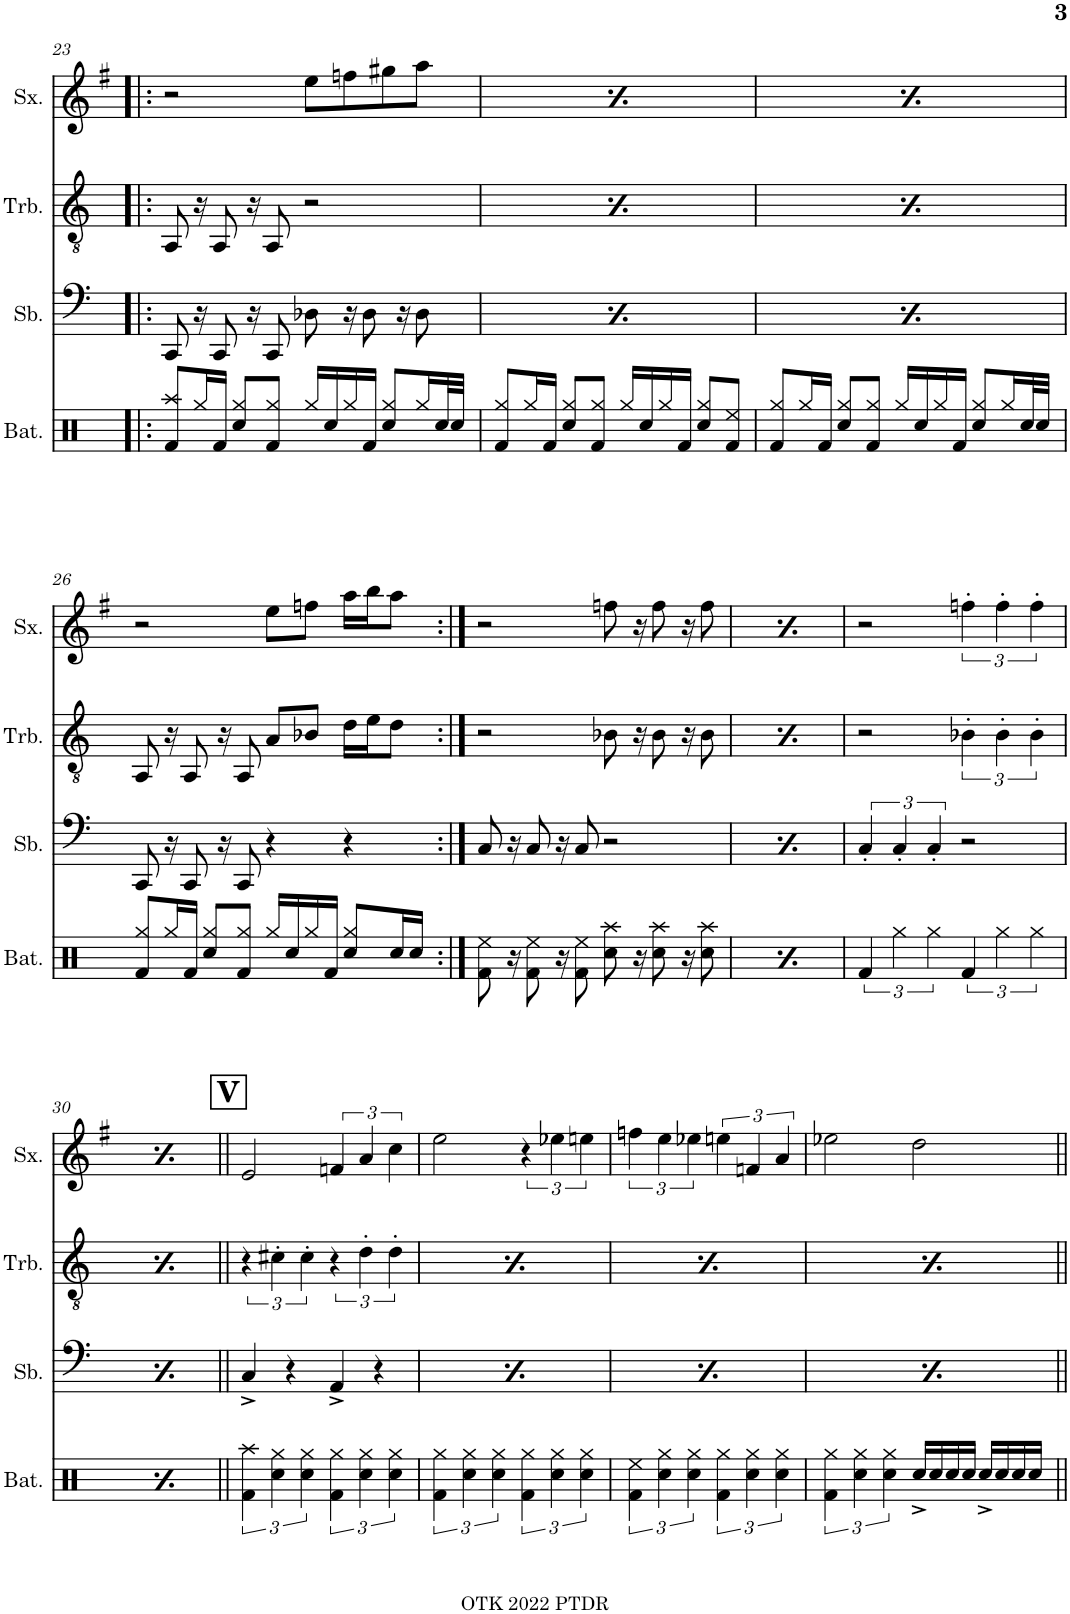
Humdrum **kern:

**kern	**kern	**kern
*part3	*part2	*part1
*staff3	*staff2	*staff1
*I"Sousaphone	*I"Trombone	*I"Saxmib
*	*I'Trb.	*I'Sx.
!!LO:PB:g=z
*clefF5	*clefGv2	*clefG2
*Trd1c2	*Trd1c2	*Trd5c9
*k[]	*k[]	*k[f#]
*M4/4	*M4/4	*M4/4
=23!|:	=23!|:	=23!|:
8AAA/	8AA/	2r
16r	16r	.
8AAA/	8AA/	.
16r	16r	.
8AAA/	8AA/	.
8BB-X\	2r	8ee\L
16r	.	8ffn\
8BB-\	.	.
.	.	8gg#X\
16r	.	.
8BB-\	.	8aa\J
=24	=24	=24
8AAA/	8AA/	2r
16r	16r	.
8AAA/	8AA/	.
16r	16r	.
8AAA/	8AA/	.
8BB-X\	2r	8ee\L
16r	.	8ffn\
8BB-\	.	.
.	.	8gg#X\
16r	.	.
8BB-\	.	8aa\J
=25	=25	=25
8AAA/	8AA/	2r
16r	16r	.
8AAA/	8AA/	.
16r	16r	.
8AAA/	8AA/	.
8BB-X\	2r	8ee\L
16r	.	8ffn\
8BB-\	.	.
.	.	8gg#X\
16r	.	.
8BB-\	.	8aa\J
!!LO:LB:g=z
=26	=26	=26
8AAA/	8AA/	2r
16r	16r	.
8AAA/	8AA/	.
16r	16r	.
8AAA/	8AA/	.
4r	8A/L	8ee\L
.	8B-X/J	8ffn\J
4r	16d\LL	16aa\LL
.	16e\J	16bb\J
.	8d\J	8aa\J
=27:|!	=27:|!	=27:|!
8AA/	2r	2r
16r	.	.
8AA/	.	.
16r	.	.
8AA/	.	.
2r	8B-X\	8ffn\
.	16r	16r
.	8B-\	8ff\
.	16r	16r
.	8B-\	8ff\
=28	=28	=28
8AA/	2r	2r
16r	.	.
8AA/	.	.
16r	.	.
8AA/	.	.
2r	8B-X\	8ffn\
.	16r	16r
.	8B-\	8ff\
.	16r	16r
.	8B-\	8ff\
=29	=29	=29
6AA'/	2r	2r
6AA'/	.	.
6AA'/	.	.
2r	6B-X'\	6ffn'\
.	6B-'\	6ff'\
.	6B-'\	6ff'\
!!LO:LB:g=z
=30	=30	=30
6AA'/	2r	2r
6AA'/	.	.
6AA'/	.	.
2r	6B-X'\	6ffn'\
.	6B-'\	6ff'\
.	6B-'\	6ff'\
=31||	=31||	=31||
4AA^/	6r	2e/
.	6c#X'\	.
4r	.	.
.	6c#'\	.
4FF^/	6r	6fn/
.	6d'\	6a/
4r	.	.
.	6d'\	6cc\
=32	=32	=32
4AA^/	6r	2ee\
.	6c#X'\	.
4r	.	.
.	6c#'\	.
4FF^/	6r	6r
.	6d'\	6ee-X\
4r	.	.
.	6d'\	6een\
=33	=33	=33
4AA^/	6r	6ffn\
.	6c#X'\	6ee\
4r	.	.
.	6c#'\	6ee-X\
4FF^/	6r	6een\
.	6d'\	6fn/
4r	.	.
.	6d'\	6a/
=34	=34	=34
4AA^/	6r	2ee-X\
.	6c#X'\	.
4r	.	.
.	6c#'\	.
4FF^/	6r	2dd\
.	6d'\	.
4r	.	.
.	6d'\	.
=||	=||	=||
*-	*-	*-
